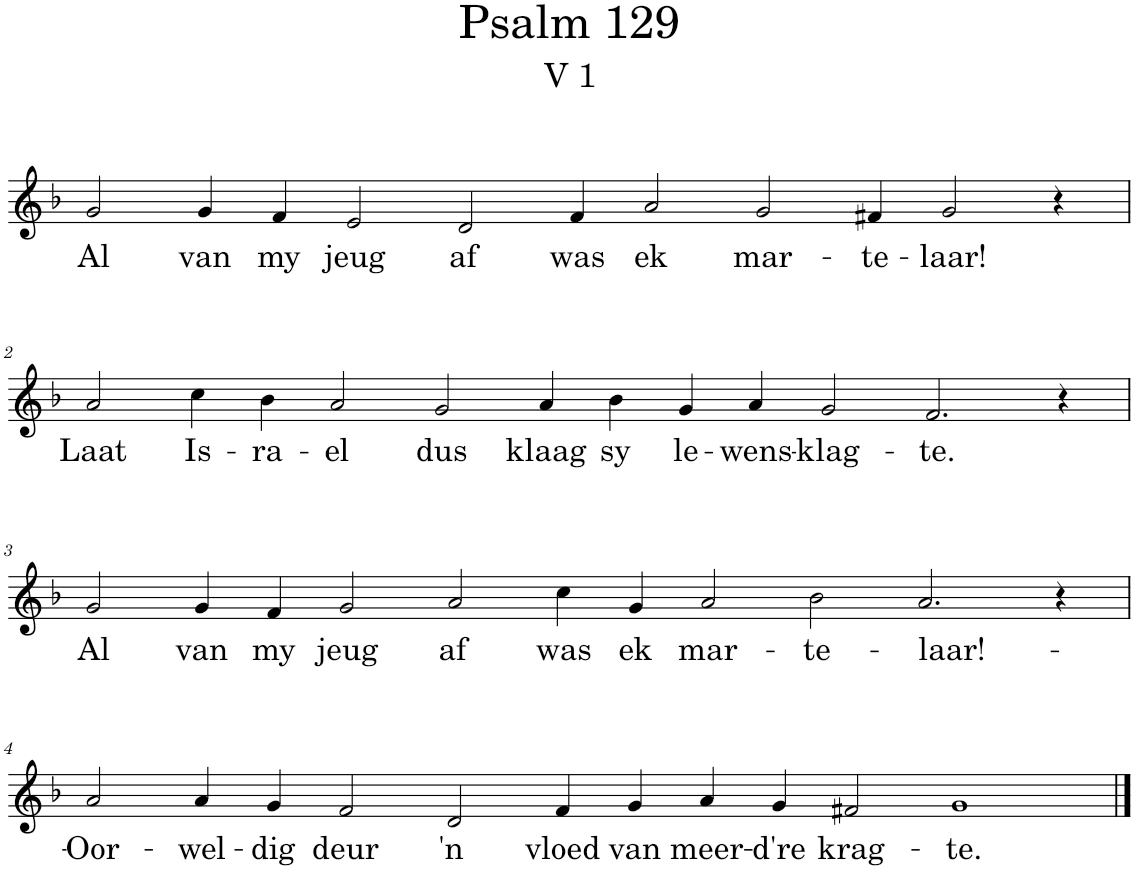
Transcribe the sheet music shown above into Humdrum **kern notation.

**kern	**text
*part1	*part1
*staff1	*staff1
*I"Pipe Organ	*
*I'Org.	*
*clefG2	*
*k[b-]	*
*M18/4	*
=1	=1
!	!LO:LY:b
2g/	Al
!	!LO:LY:b
4g/	van
!	!LO:LY:b
4f/	my
!	!LO:LY:b
2e/	jeug
!	!LO:LY:b
2d/	af
!	!LO:LY:b
4f/	was
!	!LO:LY:b
2a/	ek
!	!LO:LY:b
2g/	mar-
!	!LO:LY:b
4f#X/	-te-
!	!LO:LY:b
2g/	-laar!
4r	.
!!LO:LB:g=z
=2	=2
!	!LO:LY:b
2a/	Laat
!	!LO:LY:b
4cc\	Is-
!	!LO:LY:b
4b-\	-ra-
!	!LO:LY:b
2a/	-el
!	!LO:LY:b
2g/	dus
!	!LO:LY:b
4a/	klaag
!	!LO:LY:b
4b-\	sy
!	!LO:LY:b
4g/	le-
!	!LO:LY:b
4a/	-wens-
!	!LO:LY:b
2g/	-klag-
!	!LO:LY:b
2.f/	-te.
4r	.
!!LO:LB:g=z
=3	=3
!	!LO:LY:b
2g/	Al
!	!LO:LY:b
4g/	van
!	!LO:LY:b
4f/	my
!	!LO:LY:b
2g/	jeug
!	!LO:LY:b
2a/	af
!	!LO:LY:b
4cc\	was
!	!LO:LY:b
4g/	ek
!	!LO:LY:b
2a/	mar-
!	!LO:LY:b
2b-\	-te-
!	!LO:LY:b
2.a/	-laar!-
4r	.
!!LO:LB:g=z
=4	=4
!	!LO:LY:b
2a/	-Oor-
!	!LO:LY:b
4a/	-wel-
!	!LO:LY:b
4g/	-dig
!	!LO:LY:b
2f/	deur
!	!LO:LY:b
2d/	'n
!	!LO:LY:b
4f/	vloed
!	!LO:LY:b
4g/	van
!	!LO:LY:b
4a/	meer-
!	!LO:LY:b
4g/	-d're
!	!LO:LY:b
2f#X/	krag-
!	!LO:LY:b
1g	-te.
==	==
*-	*-
